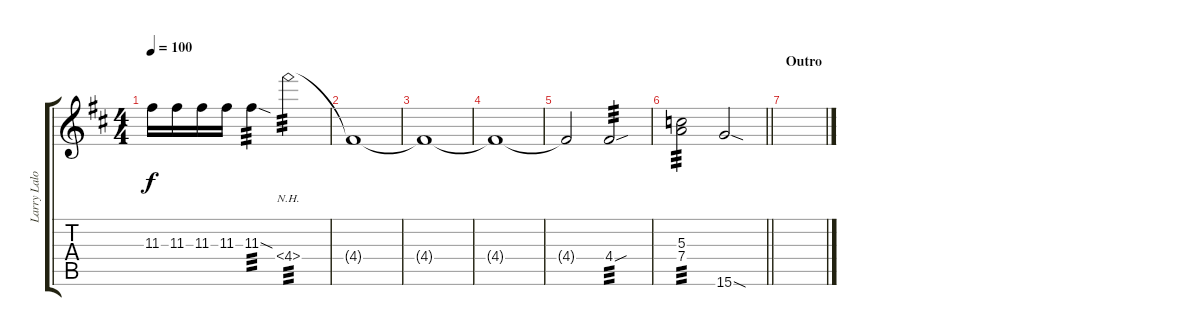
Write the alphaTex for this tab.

\track ("Larry Lalonde" "Larry Lalo") {instrument distortionguitar}
\staff {score tabs}
\tuning (E4 B3 G3 D3 A2 E2) {hide}
\ts (4 4)
\tempo 100
\clef g2
\ks d
11.3.16{dy f} 11.3.16 11.3.16 11.3.16 11.3{sod}.4{tp 3} 4.4{nh}.2{tp 3} |
4.4{t}.1 |
4.4{t}.1 |
4.4{t}.1 |
4.4{t}.2 4.4{sou}.2{tp 3} |
\barLineRight lightlight
(5.3 7.4).2{tp 3} 15.6{sod}.2 |
\section ("" "Outro")
